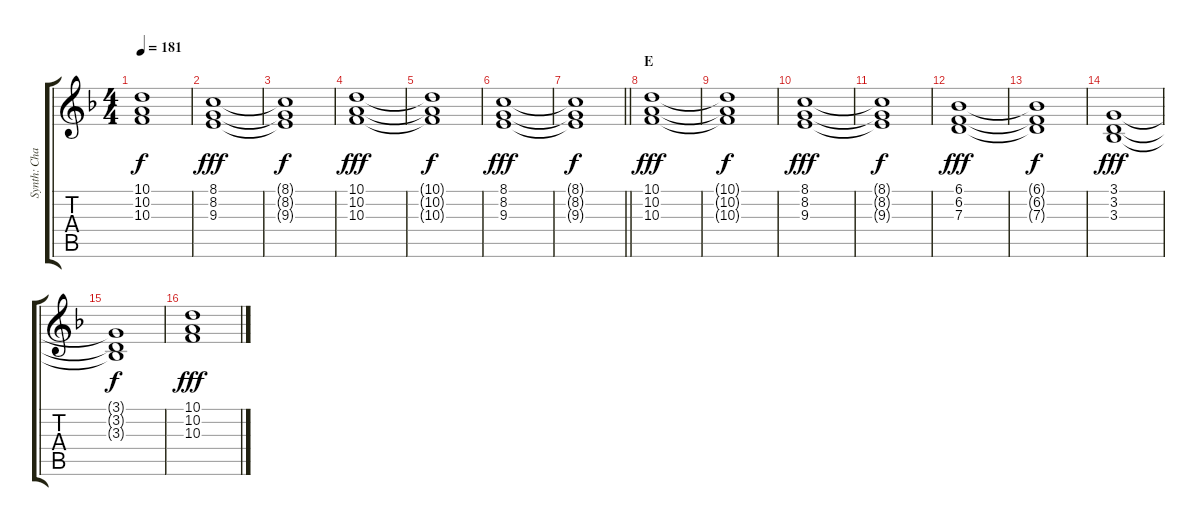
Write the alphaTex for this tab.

\track ("Synth: Charlie" "Synth: Cha") {instrument stringensemble1}
\staff {score tabs}
\tuning (E4 B3 G3 D3 A2 E2) {hide}
\ts (4 4)
\tempo 181
\clef g2
\ks f
(10.1{t} 10.2{t} 10.3{t}).1{dy f} |
(8.1 8.2 9.3).1{dy fff} |
(8.1{t} 8.2{t} 9.3{t}).1{dy f} |
(10.1 10.2 10.3).1{dy fff} |
(10.1{t} 10.2{t} 10.3{t}).1{dy f} |
(8.1 8.2 9.3).1{dy fff} |
\barLineRight lightlight
(8.1{t} 8.2{t} 9.3{t}).1{dy f} |
\section ("" "E")
(10.1 10.2 10.3).1{dy fff} |
(10.1{t} 10.2{t} 10.3{t}).1{dy f} |
(8.1 8.2 9.3).1{dy fff} |
(8.1{t} 8.2{t} 9.3{t}).1{dy f} |
(6.1 6.2 7.3).1{dy fff} |
(6.1{t} 6.2{t} 7.3{t}).1{dy f} |
(3.1 3.2 3.3).1{dy fff} |
(3.1{t} 3.2{t} 3.3{t}).1{dy f} |
(10.1 10.2 10.3).1{dy fff}
